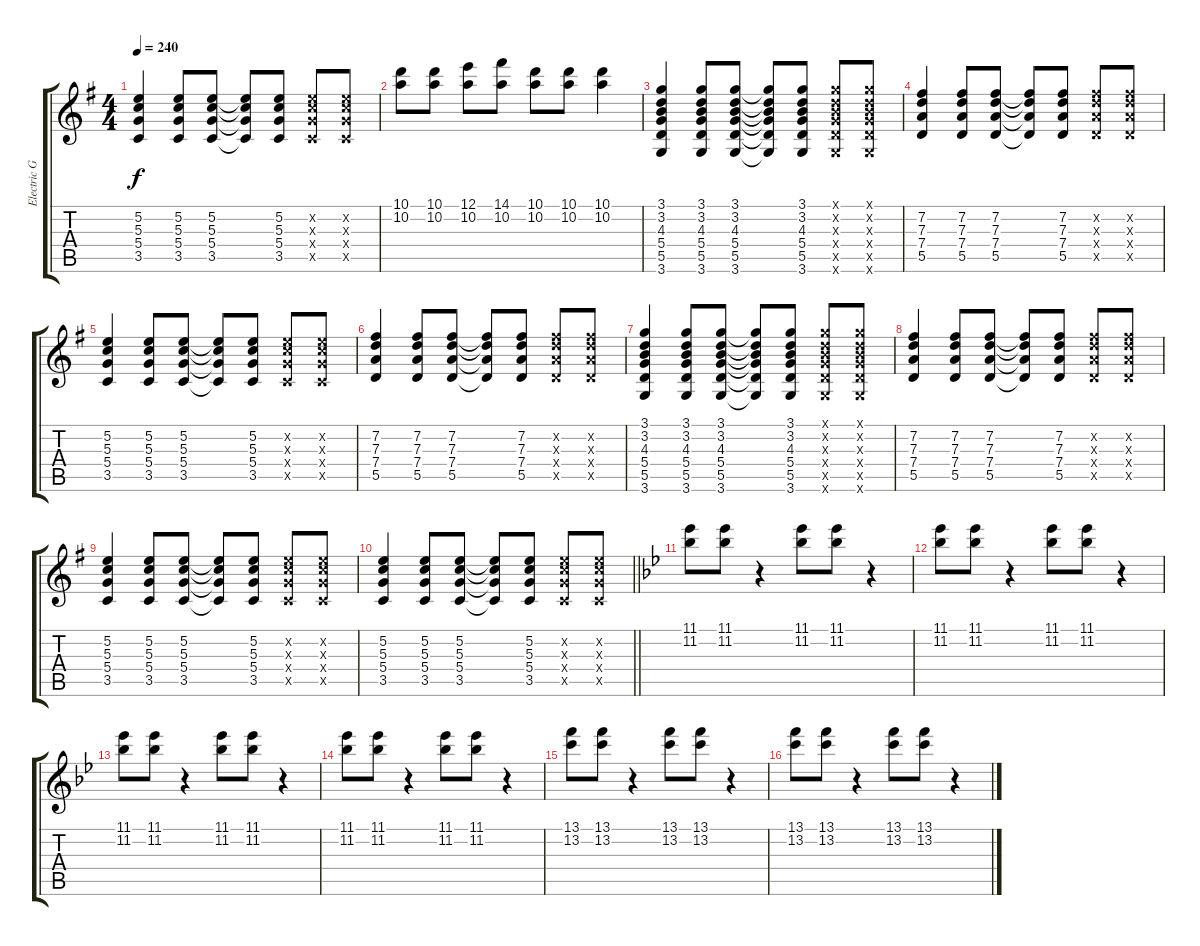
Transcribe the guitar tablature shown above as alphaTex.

\track ("Electric Guitar" "Electric G") {instrument overdrivenguitar}
\staff {score tabs}
\tuning (E4 B3 G3 D3 A2 E2) {hide}
\ts (4 4)
\tempo 240
\clef g2
\ks g
(5.2 5.3 5.4 3.5).4{dy f} (5.2 5.3 5.4 3.5).8 (5.2 5.3 5.4 3.5).8 (5.2{t} 5.3{t} 5.4{t} 3.5{t}).8 (5.2 5.3 5.4 3.5).8 (5.2{x} 5.3{x} 5.4{x} 3.5{x}).8 (5.2{x} 5.3{x} 5.4{x} 3.5{x}).8 |
(10.1 10.2).8 (10.1 10.2).8 (12.1 10.2).8 (14.1 10.2).8 (10.1 10.2).8 (10.1 10.2).8 (10.1 10.2).4 |
(3.1 3.2 4.3 5.4 5.5 3.6).4 (3.1 3.2 4.3 5.4 5.5 3.6).8 (3.1 3.2 4.3 5.4 5.5 3.6).8 (3.1{t} 3.2{t} 4.3{t} 5.4{t} 5.5{t} 3.6{t}).8 (3.1 3.2 4.3 5.4 5.5 3.6).8 (3.1{x} 3.2{x} 4.3{x} 5.4{x} 5.5{x} 3.6{x}).8 (3.1{x} 3.2{x} 4.3{x} 5.4{x} 5.5{x} 3.6{x}).8 |
(7.2 7.3 7.4 5.5).4 (7.2 7.3 7.4 5.5).8 (7.2 7.3 7.4 5.5).8 (7.2{t} 7.3{t} 7.4{t} 5.5{t}).8 (7.2 7.3 7.4 5.5).8 (7.2{x} 7.3{x} 7.4{x} 5.5{x}).8 (7.2{x} 7.3{x} 7.4{x} 5.5{x}).8 |
(5.2 5.3 5.4 3.5).4 (5.2 5.3 5.4 3.5).8 (5.2 5.3 5.4 3.5).8 (5.2{t} 5.3{t} 5.4{t} 3.5{t}).8 (5.2 5.3 5.4 3.5).8 (5.2{x} 5.3{x} 5.4{x} 3.5{x}).8 (5.2{x} 5.3{x} 5.4{x} 3.5{x}).8 |
(7.2 7.3 7.4 5.5).4 (7.2 7.3 7.4 5.5).8 (7.2 7.3 7.4 5.5).8 (7.2{t} 7.3{t} 7.4{t} 5.5{t}).8 (7.2 7.3 7.4 5.5).8 (7.2{x} 7.3{x} 7.4{x} 5.5{x}).8 (7.2{x} 7.3{x} 7.4{x} 5.5{x}).8 |
(3.1 3.2 4.3 5.4 5.5 3.6).4 (3.1 3.2 4.3 5.4 5.5 3.6).8 (3.1 3.2 4.3 5.4 5.5 3.6).8 (3.1{t} 3.2{t} 4.3{t} 5.4{t} 5.5{t} 3.6{t}).8 (3.1 3.2 4.3 5.4 5.5 3.6).8 (3.1{x} 3.2{x} 4.3{x} 5.4{x} 5.5{x} 3.6{x}).8 (3.1{x} 3.2{x} 4.3{x} 5.4{x} 5.5{x} 3.6{x}).8 |
(7.2 7.3 7.4 5.5).4 (7.2 7.3 7.4 5.5).8 (7.2 7.3 7.4 5.5).8 (7.2{t} 7.3{t} 7.4{t} 5.5{t}).8 (7.2 7.3 7.4 5.5).8 (7.2{x} 7.3{x} 7.4{x} 5.5{x}).8 (7.2{x} 7.3{x} 7.4{x} 5.5{x}).8 |
(5.2 5.3 5.4 3.5).4 (5.2 5.3 5.4 3.5).8 (5.2 5.3 5.4 3.5).8 (5.2{t} 5.3{t} 5.4{t} 3.5{t}).8 (5.2 5.3 5.4 3.5).8 (5.2{x} 5.3{x} 5.4{x} 3.5{x}).8 (5.2{x} 5.3{x} 5.4{x} 3.5{x}).8 |
\barLineRight lightlight
(5.2 5.3 5.4 3.5).4 (5.2 5.3 5.4 3.5).8 (5.2 5.3 5.4 3.5).8 (5.2{t} 5.3{t} 5.4{t} 3.5{t}).8 (5.2 5.3 5.4 3.5).8 (5.2{x} 5.3{x} 5.4{x} 3.5{x}).8 (5.2{x} 5.3{x} 5.4{x} 3.5{x}).8 |
\section ("" "")
\ks bb
(11.1 11.2).8 (11.1 11.2).8 r.4 (11.1 11.2).8 (11.1 11.2).8 r.4 |
(11.1 11.2).8 (11.1 11.2).8 r.4 (11.1 11.2).8 (11.1 11.2).8 r.4 |
(11.1 11.2).8 (11.1 11.2).8 r.4 (11.1 11.2).8 (11.1 11.2).8 r.4 |
(11.1 11.2).8 (11.1 11.2).8 r.4 (11.1 11.2).8 (11.1 11.2).8 r.4 |
(13.1 13.2).8 (13.1 13.2).8 r.4 (13.1 13.2).8 (13.1 13.2).8 r.4 |
(13.1 13.2).8 (13.1 13.2).8 r.4 (13.1 13.2).8 (13.1 13.2).8 r.4
